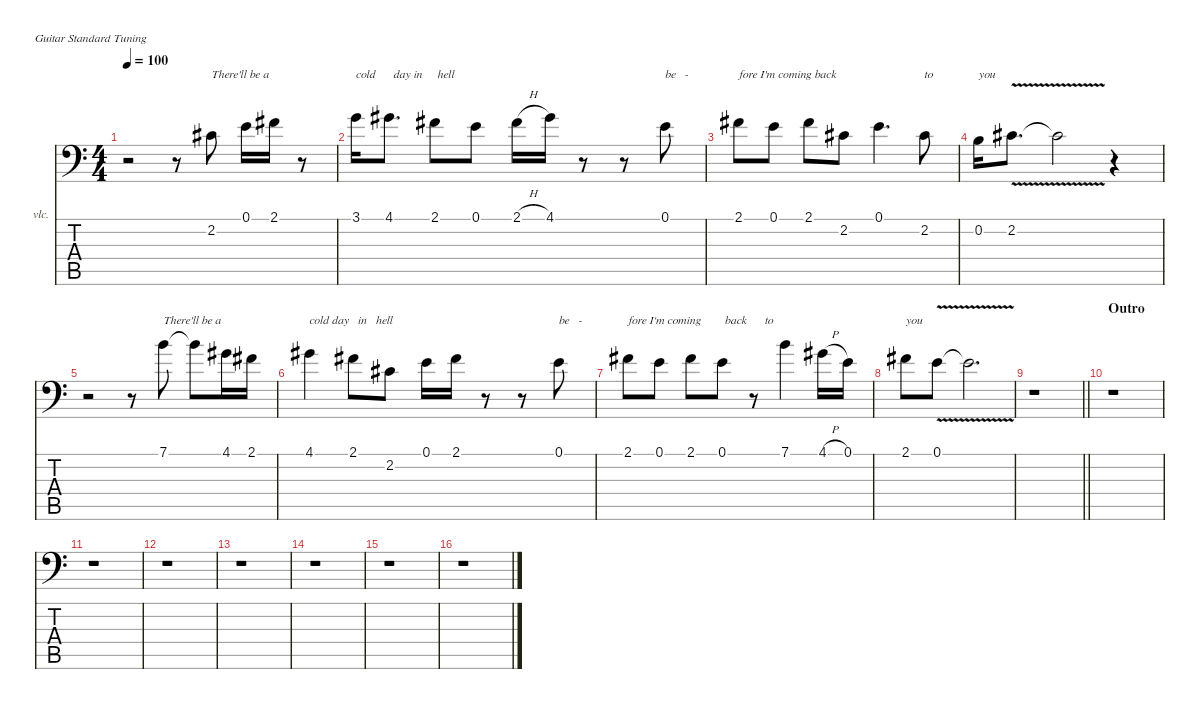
\defaultSystemsLayout 4
\hideDynamics
\bracketExtendMode nobrackets
\firstSystemTrackNameOrientation horizontal
\otherSystemsTrackNameOrientation horizontal
\track ("Vox" "vlc.") {instrument cello}
\staff {score tabs}
\tuning (E4 B3 G3 D3 A2 E2)
\ts (4 4)
\tempo 100
\clef f4
\ks c
r.2{dy f beam Down} r.8{beam Down} 2.2{acc #}.8{txt "There'll be a" beam Down} 0.1.16{beam Down} 2.1{acc #}.16{beam Down} r.8{beam Down} |
3.1.16{txt "cold      day in     hell" beam Down} 4.1{acc #}.8{d beam Down} 2.1{acc #}.8{beam Down} 0.1.8{beam Down} 2.1{h acc #}.16{beam Down} 4.1{acc #}.16{beam Down} r.8{beam Down} r.8{beam Down} 0.1.8{txt "be   -" beam Down} |
2.1{acc #}.8{txt "fore I'm coming back" beam Down} 0.1.8{beam Down} 2.1{acc #}.8{beam Down} 2.2{acc #}.8{beam Down} 0.1.4{d beam Down} 2.2{acc #}.8{txt "to" beam Down} |
0.2.16{txt "you" beam Down} 2.2{v acc #}.8{d beam Down} 2.2{v t acc #}.2{beam Down} r.4{beam Down} |
r.2{beam Down} r.8{beam Down} 7.1.8{txt "There'll be a" beam Down} 7.1{t}.8{beam Down} 4.1{acc #}.16{beam Down} 2.1{acc #}.16{beam Down} |
4.1{acc #}.4{txt "cold day   in   hell" beam Down} 2.1{acc #}.8{beam Down} 2.2{acc #}.8{beam Down} 0.1.16{beam Down} 2.1{acc #}.16{beam Down} r.8{beam Down} r.8{beam Down} 0.1.8{txt "be   -" beam Down} |
2.1{acc #}.8{txt "fore I'm coming        back      to" beam Down} 0.1.8{beam Down} 2.1{acc #}.8{beam Down} 0.1.8{beam Down} r.8{beam Down} 7.1.4{beam Down} 4.1{h acc #}.16{beam Down} 0.1.16{beam Down} |
2.1{acc #}.8{txt "you" beam Down} 0.1{v}.8{beam Down} 0.1{v t}.2{d beam Down} |
\barLineRight lightlight
r.1{beam Down} |
\section ("" "Outro")
r.1{beam Down} |
r.1{beam Down} |
r.1{beam Down} |
r.1{beam Down} |
r.1{beam Down} |
r.1{beam Down} |
r.1{beam Down}
